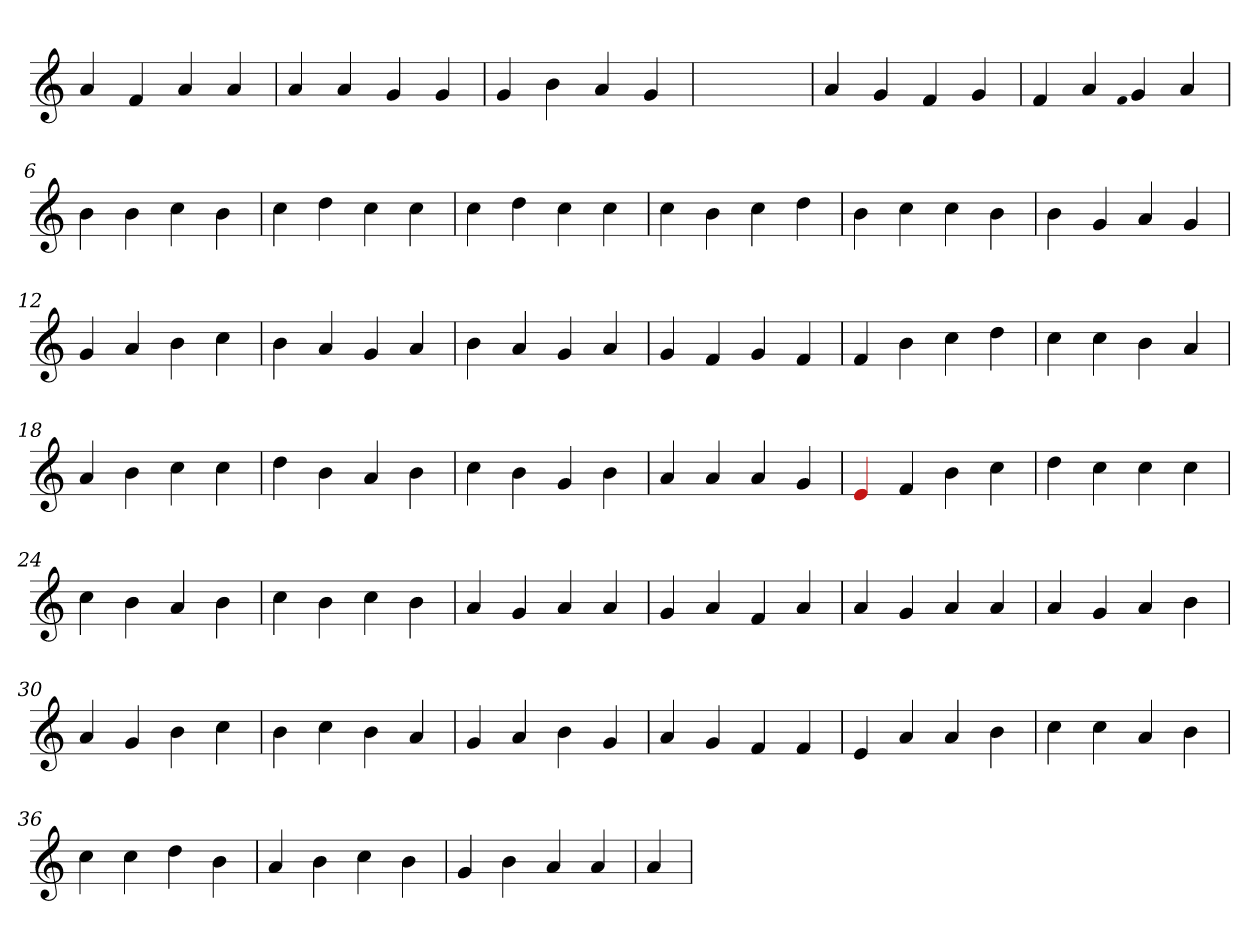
**kern
*part1
*staff1
*clefG2
=1
4a
4f
4a
4a
=2
4a
4a
4g
4g
=3
4g
4b
4a
4g
=4
1ryy
=4
4a
4g
4f
4g
=5
4f
4a
qqf
4g
4a
=6
4b
4b
4cc
4b
=7
4cc
4dd
4cc
4cc
=8
4cc
4dd
4cc
4cc
=9
4cc
4b
4cc
4dd
=10
4b
4cc
4cc
4b
=11
4b
4g
4a
4g
=12
4g
4a
4b
4cc
=13
4b
4a
4g
4a
=14
4b
4a
4g
4a
=15
4g
4f
4g
4f
=16
4f
4b
4cc
4dd
=17
4cc
4cc
4b
4a
=18
4a
4b
4cc
4cc
=19
4dd
4b
4a
4b
=20
4cc
4b
4g
4b
=21
4a
4a
4a
4g
=22
4Re
4f
4b
4cc
=23
4dd
4cc
4cc
4cc
=24
4cc
4b
4a
4b
=25
4cc
4b
4cc
4b
=26
4a
4g
4a
4a
=27
4g
4a
4f
4a
=28
4a
4g
4a
4a
=29
4a
4g
4a
4b
=30
4a
4g
4b
4cc
=31
4b
4cc
4b
4a
=32
4g
4a
4b
4g
=33
4a
4g
4f
4f
=34
4e
4a
4a
4b
=35
4cc
4cc
4a
4b
=36
4cc
4cc
4dd
4b
=37
4a
4b
4cc
4b
=38
4g
4b
4a
4a
=39
4a
=
*-
